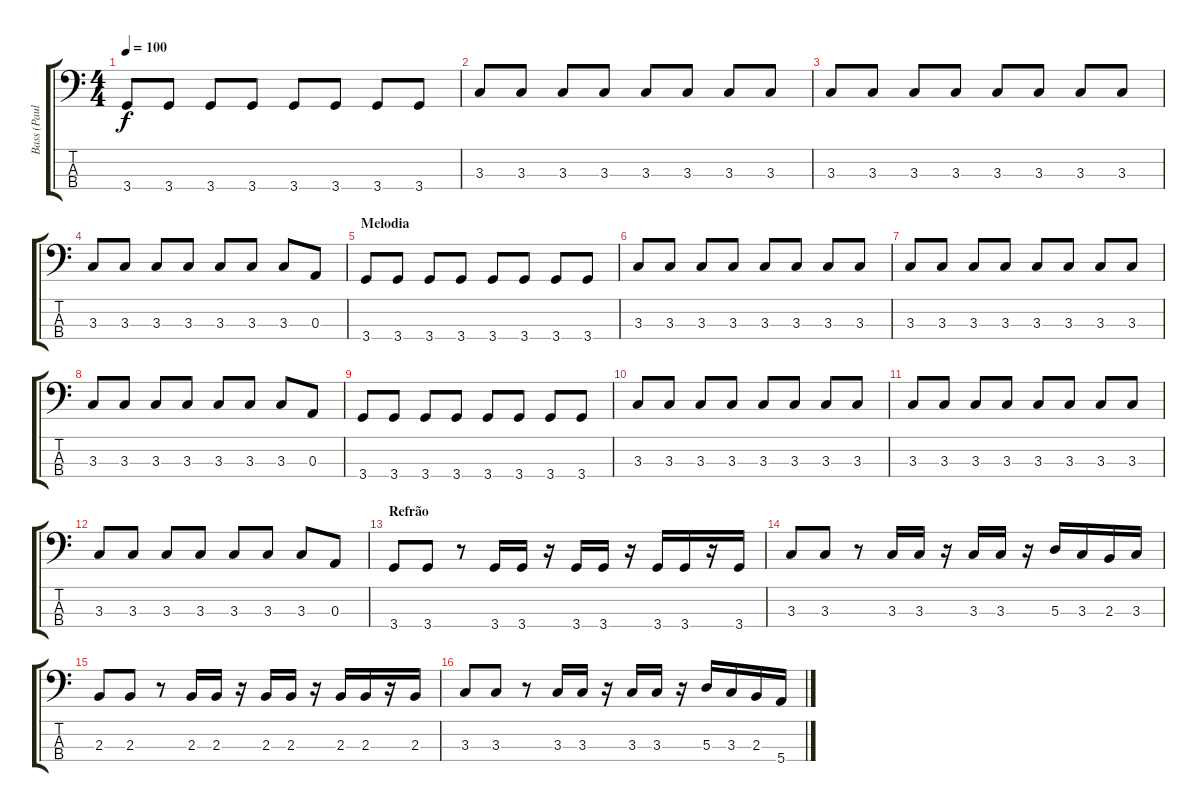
\track ("Bass (Paulo)" "Bass (Paul") {instrument electricbassfinger}
\staff {score tabs}
\tuning (G2 D2 A1 E1) {hide}
\ts (4 4)
\tempo 100
\clef f4
\ks c
3.4.8{dy f} 3.4.8 3.4.8 3.4.8 3.4.8 3.4.8 3.4.8 3.4.8 |
3.3.8 3.3.8 3.3.8 3.3.8 3.3.8 3.3.8 3.3.8 3.3.8 |
3.3.8 3.3.8 3.3.8 3.3.8 3.3.8 3.3.8 3.3.8 3.3.8 |
3.3.8 3.3.8 3.3.8 3.3.8 3.3.8 3.3.8 3.3.8 0.3.8 |
\section ("" "Melodia")
3.4.8 3.4.8 3.4.8 3.4.8 3.4.8 3.4.8 3.4.8 3.4.8 |
3.3.8 3.3.8 3.3.8 3.3.8 3.3.8 3.3.8 3.3.8 3.3.8 |
3.3.8 3.3.8 3.3.8 3.3.8 3.3.8 3.3.8 3.3.8 3.3.8 |
3.3.8 3.3.8 3.3.8 3.3.8 3.3.8 3.3.8 3.3.8 0.3.8 |
3.4.8 3.4.8 3.4.8 3.4.8 3.4.8 3.4.8 3.4.8 3.4.8 |
3.3.8 3.3.8 3.3.8 3.3.8 3.3.8 3.3.8 3.3.8 3.3.8 |
3.3.8 3.3.8 3.3.8 3.3.8 3.3.8 3.3.8 3.3.8 3.3.8 |
3.3.8 3.3.8 3.3.8 3.3.8 3.3.8 3.3.8 3.3.8 0.3.8 |
\section ("" "Refrão")
3.4.8 3.4.8 r.8 3.4.16 3.4.16 r.16 3.4.16 3.4.16 r.16 3.4.16 3.4.16 r.16 3.4.16 |
3.3.8 3.3.8 r.8 3.3.16 3.3.16 r.16 3.3.16 3.3.16 r.16 5.3.16 3.3.16 2.3.16 3.3.16 |
2.3.8 2.3.8 r.8 2.3.16 2.3.16 r.16 2.3.16 2.3.16 r.16 2.3.16 2.3.16 r.16 2.3.16 |
3.3.8 3.3.8 r.8 3.3.16 3.3.16 r.16 3.3.16 3.3.16 r.16 5.3.16 3.3.16 2.3.16 5.4.16
